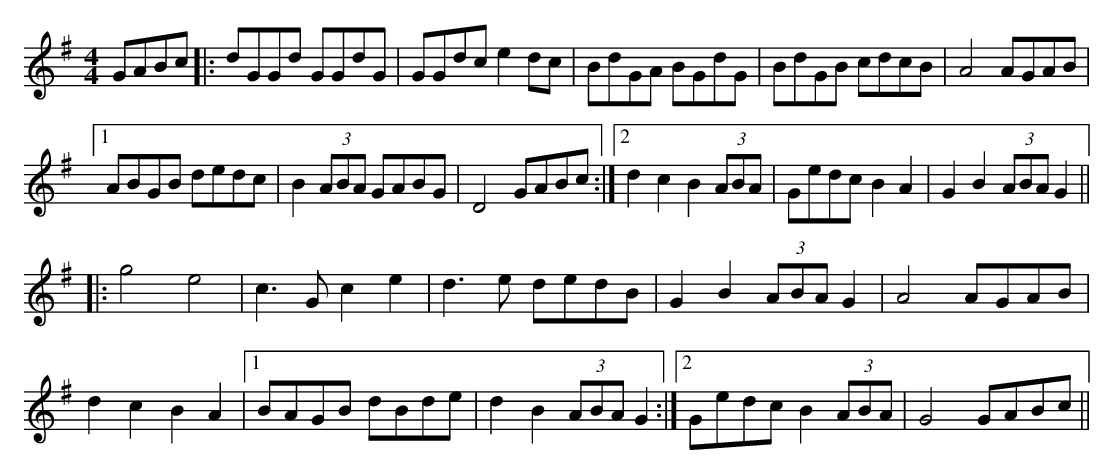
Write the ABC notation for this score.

X:1
M:4/4
K:G
GABc|:dGGd GGdG|GGdc e2dc|BdGA BGdG|BdGB cdcB|A4 AGAB|
[1 ABGB dedc|B2(3ABA GABG|D4 GABc:|2 d2c2 B2(3ABA|Gedc B2A2|G2B2 (3ABA G2||
|:g4 e4|c3G c2e2|d3e dedB|G2B2 (3ABA G2|A4 AGAB|
d2c2 B2A2|1 BAGB dBde|d2B2 (3ABA G2:|2 Gedc B2 (3ABA|G4 GABc||
